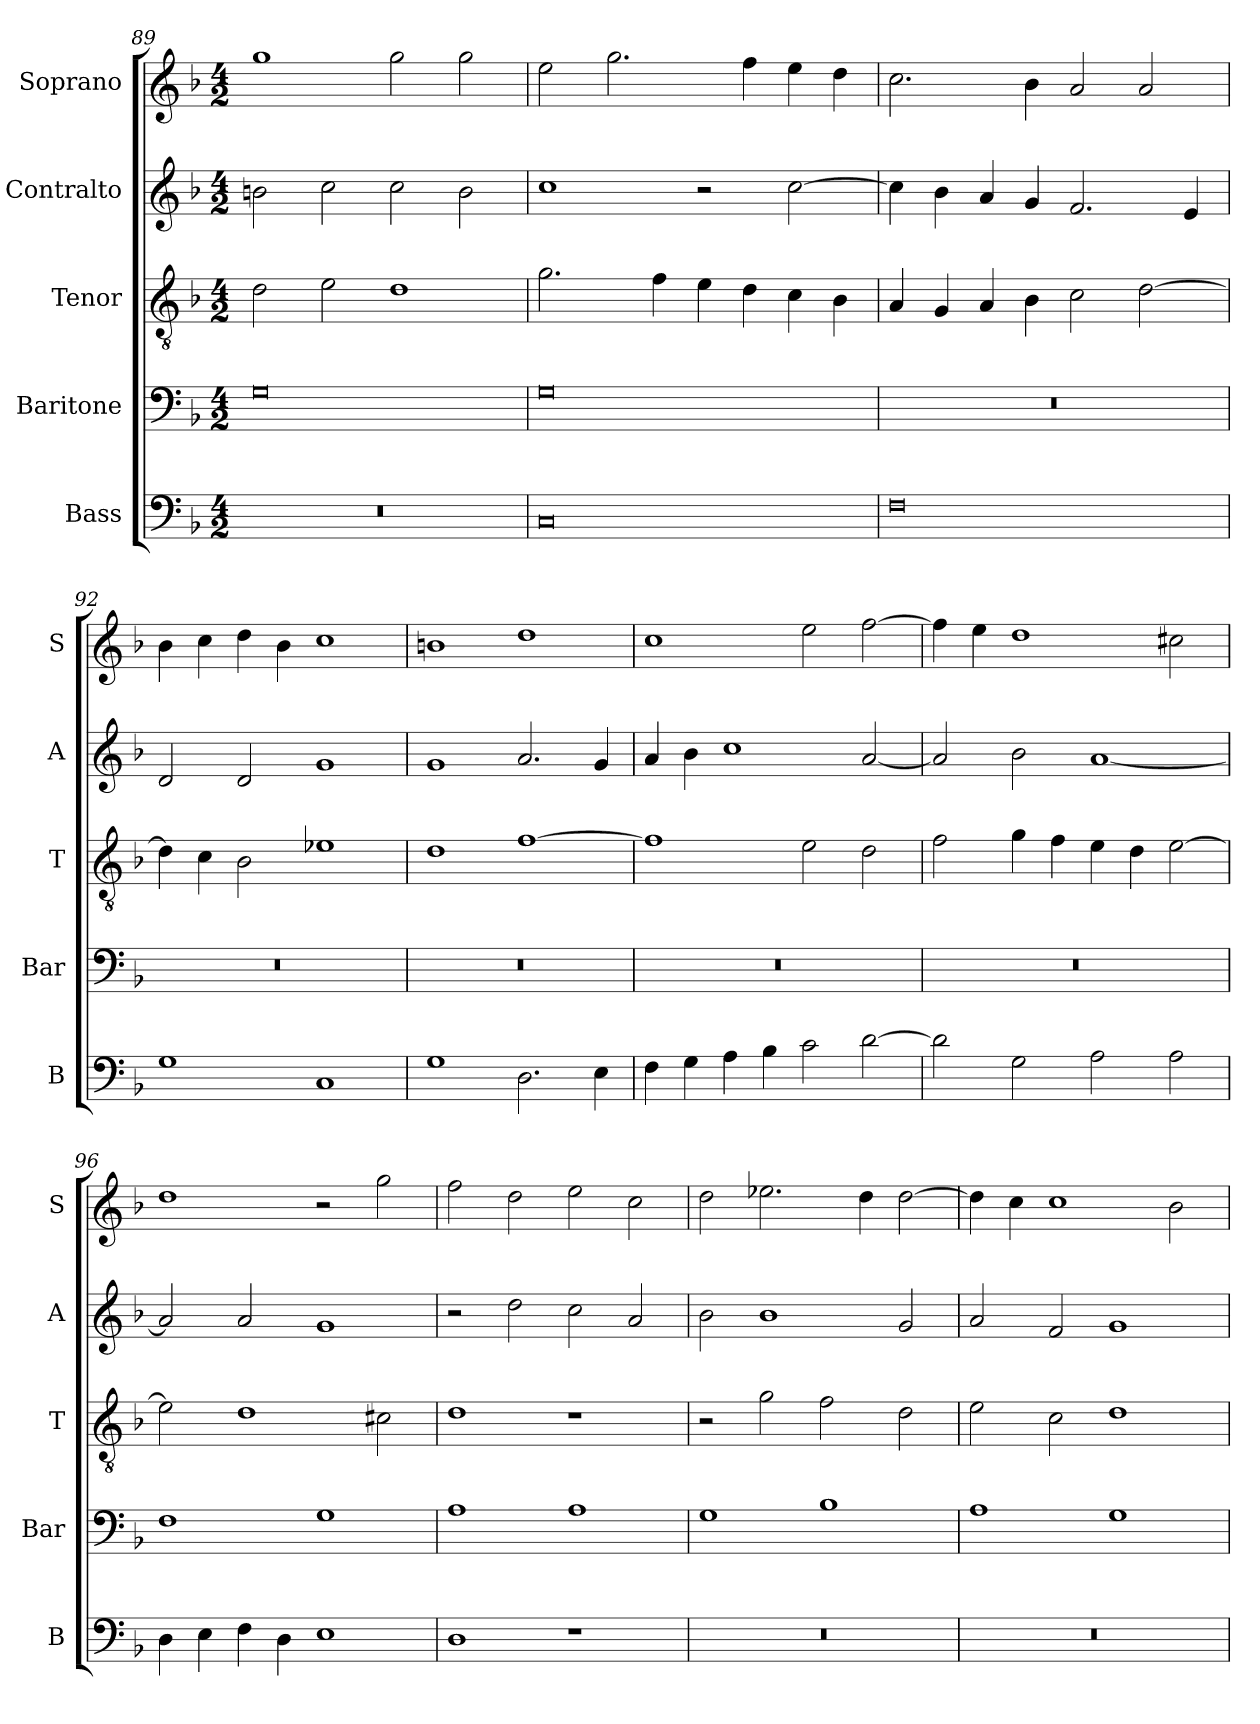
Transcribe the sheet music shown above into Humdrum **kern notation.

**kern	**kern	**kern	**kern	**kern
*part5	*part4	*part3	*part2	*part1
*staff5	*staff4	*staff3	*staff2	*staff1
*I"Bass	*I"Baritone	*I"Tenor	*I"Contralto	*I"Soprano
*I'B	*I'Bar	*I'T	*I'A	*I'S
*clefF4	*clefF4	*clefGv2	*clefG2	*clefG2
*k[b-]	*k[b-]	*k[b-]	*k[b-]	*k[b-]
*G:dor	*G:dor	*G:dor	*G:dor	*G:dor
*M4/2	*M4/2	*M4/2	*M4/2	*M4/2
=89	=89	=89	=89	=89
0r	0G	2d	2bn	1gg
.	.	2e	2cc	.
.	.	1d	2cc	2gg
.	.	.	2b	2gg
=90	=90	=90	=90	=90
0C	0G	2.g	1cc	2ee
.	.	.	.	2.gg
.	.	4f	.	.
.	.	4e	2r	.
.	.	4d	.	4ff
.	.	4c	[2cc	4ee
.	.	4B-	.	4dd
=91	=91	=91	=91	=91
0F	0r	4A	4cc]	2.cc
.	.	4G	4b-	.
.	.	4A	4a	.
.	.	4B-	4g	4b-
.	.	2c	2.f	2a
.	.	[2d	.	2a
.	.	.	4e	.
=92	=92	=92	=92	=92
1G	0r	4d]	2d	4b-
.	.	4c	.	4cc
.	.	2B-	2d	4dd
.	.	.	.	4b-
1C	.	1e-X	1g	1cc
=93	=93	=93	=93	=93
1G	0r	1d	1g	1bn
2.D	.	[1f	2.a	1dd
4E	.	.	4g	.
=94	=94	=94	=94	=94
4F	0r	1f]	4a	1cc
4G	.	.	4b-	.
4A	.	.	1cc	.
4B-	.	.	.	.
2c	.	2e	.	2ee
[2d	.	2d	[2a	[2ff
=95	=95	=95	=95	=95
2d]	0r	2f	2a]	4ff]
.	.	.	.	4ee
2G	.	4g	2b-	1dd
.	.	4f	.	.
2A	.	4e	[1a	.
.	.	4d	.	.
2A	.	[2e	.	2cc#X
=96	=96	=96	=96	=96
4D	1F	2e]	2a]	1dd
4E	.	.	.	.
4F	.	1d	2a	.
4D	.	.	.	.
1E	1G	.	1g	2r
.	.	2c#X	.	2gg
=97	=97	=97	=97	=97
1D	1A	1d	2r	2ff
.	.	.	2dd	2dd
1r	1A	1r	2cc	2ee
.	.	.	2a	2cc
=98	=98	=98	=98	=98
0r	1G	2r	2b-	2dd
.	.	2g	1b-	2.ee-X
.	1B-	2f	.	.
.	.	.	.	4dd
.	.	2d	2g	[2dd
=99	=99	=99	=99	=99
0r	1A	2e	2a	4dd]
.	.	.	.	4cc
.	.	2c	2f	1cc
.	1G	1d	1g	.
.	.	.	.	2b-
=	=	=	=	=
*-	*-	*-	*-	*-
